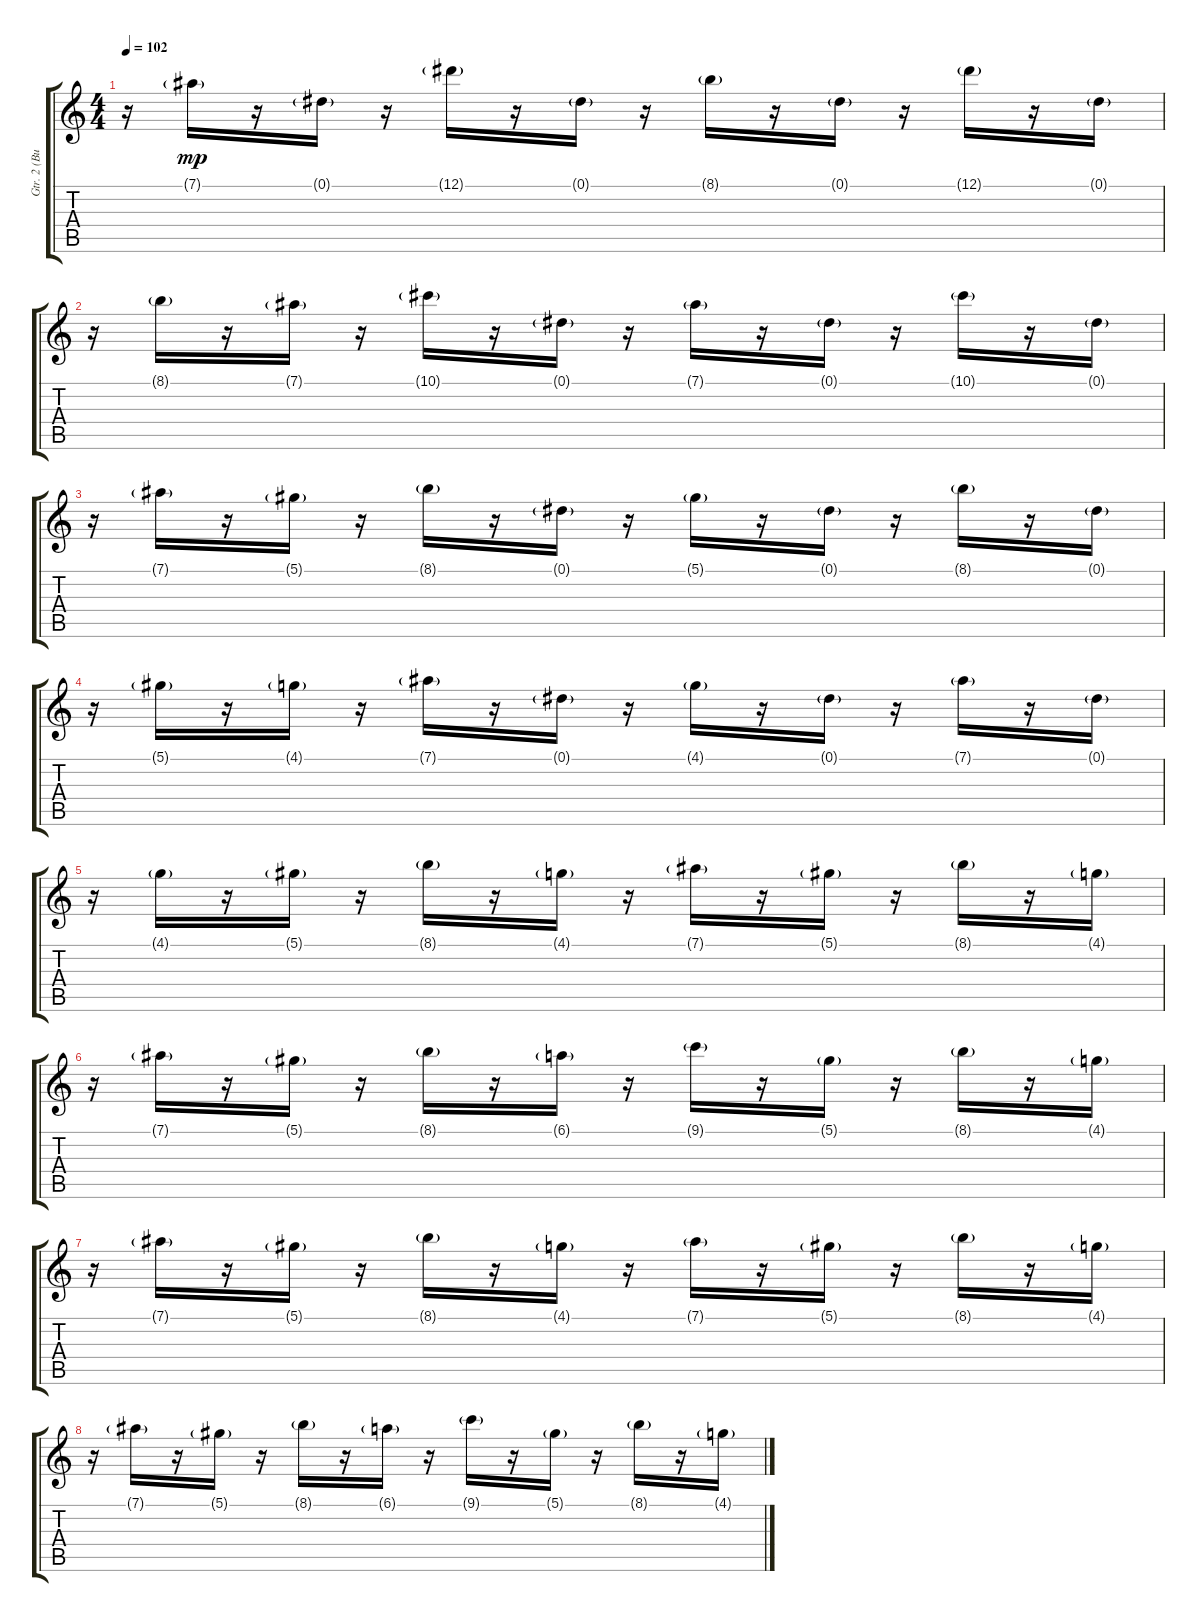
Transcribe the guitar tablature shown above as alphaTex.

\track ("Gtr. 2 (Bumblebee - delay)" "Gtr. 2 (Bu") {instrument distortionguitar}
\staff {score tabs}
\tuning (Eb4 Bb3 Gb3 Db3 Ab2 Eb2) {hide}
\ts (4 4)
\tempo 102
\clef g2
\ks c
r.16{dy mp} 7.1{g}.16 r.16 0.1{g}.16 r.16 12.1{g}.16 r.16 0.1{g}.16 r.16 8.1{g}.16 r.16 0.1{g}.16 r.16 12.1{g}.16 r.16 0.1{g}.16 |
r.16 8.1{g}.16 r.16 7.1{g}.16 r.16 10.1{g}.16 r.16 0.1{g}.16 r.16 7.1{g}.16 r.16 0.1{g}.16 r.16 10.1{g}.16 r.16 0.1{g}.16 |
r.16 7.1{g}.16 r.16 5.1{g}.16 r.16 8.1{g}.16 r.16 0.1{g}.16 r.16 5.1{g}.16 r.16 0.1{g}.16 r.16 8.1{g}.16 r.16 0.1{g}.16 |
r.16 5.1{g}.16 r.16 4.1{g}.16 r.16 7.1{g}.16 r.16 0.1{g}.16 r.16 4.1{g}.16 r.16 0.1{g}.16 r.16 7.1{g}.16 r.16 0.1{g}.16 |
r.16 4.1{g}.16 r.16 5.1{g}.16 r.16 8.1{g}.16 r.16 4.1{g}.16 r.16 7.1{g}.16 r.16 5.1{g}.16 r.16 8.1{g}.16 r.16 4.1{g}.16 |
r.16 7.1{g}.16 r.16 5.1{g}.16 r.16 8.1{g}.16 r.16 6.1{g}.16 r.16 9.1{g}.16 r.16 5.1{g}.16 r.16 8.1{g}.16 r.16 4.1{g}.16 |
r.16 7.1{g}.16 r.16 5.1{g}.16 r.16 8.1{g}.16 r.16 4.1{g}.16 r.16 7.1{g}.16 r.16 5.1{g}.16 r.16 8.1{g}.16 r.16 4.1{g}.16 |
r.16 7.1{g}.16 r.16 5.1{g}.16 r.16 8.1{g}.16 r.16 6.1{g}.16 r.16 9.1{g}.16 r.16 5.1{g}.16 r.16 8.1{g}.16 r.16 4.1{g}.16
